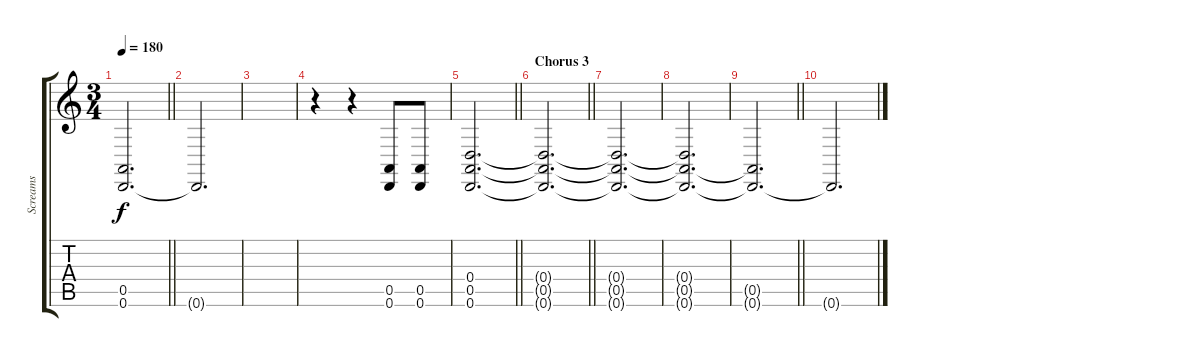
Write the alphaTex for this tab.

\track ("Screams" "Screams") {instrument gunshot}
\staff {score tabs}
\tuning (E4 B3 G3 D3 A2 D2) {hide}
\ts (3 4)
\tempo 180
\clef g2
\barLineRight lightlight
\ks c
(0.5{t} 0.6{t}).2{d dy f} |
0.6{t}.2{d} |
|
r.4 r.4 (0.5 0.6).8{instrument gunshot} (0.5 0.6).8 |
\barLineRight lightlight
(0.4 0.5 0.6).2{d instrument applause} |
\section ("" "Chorus 3")
\barLineRight lightlight
(0.4{t} 0.5{t} 0.6{t}).2{d instrument applause} |
(0.4{t} 0.5{t} 0.6{t}).2{d} |
(0.4{t} 0.5{t} 0.6{t}).2{d} |
\barLineRight lightlight
(0.5{t} 0.6{t}).2{d} |
0.6{t}.2{d}
